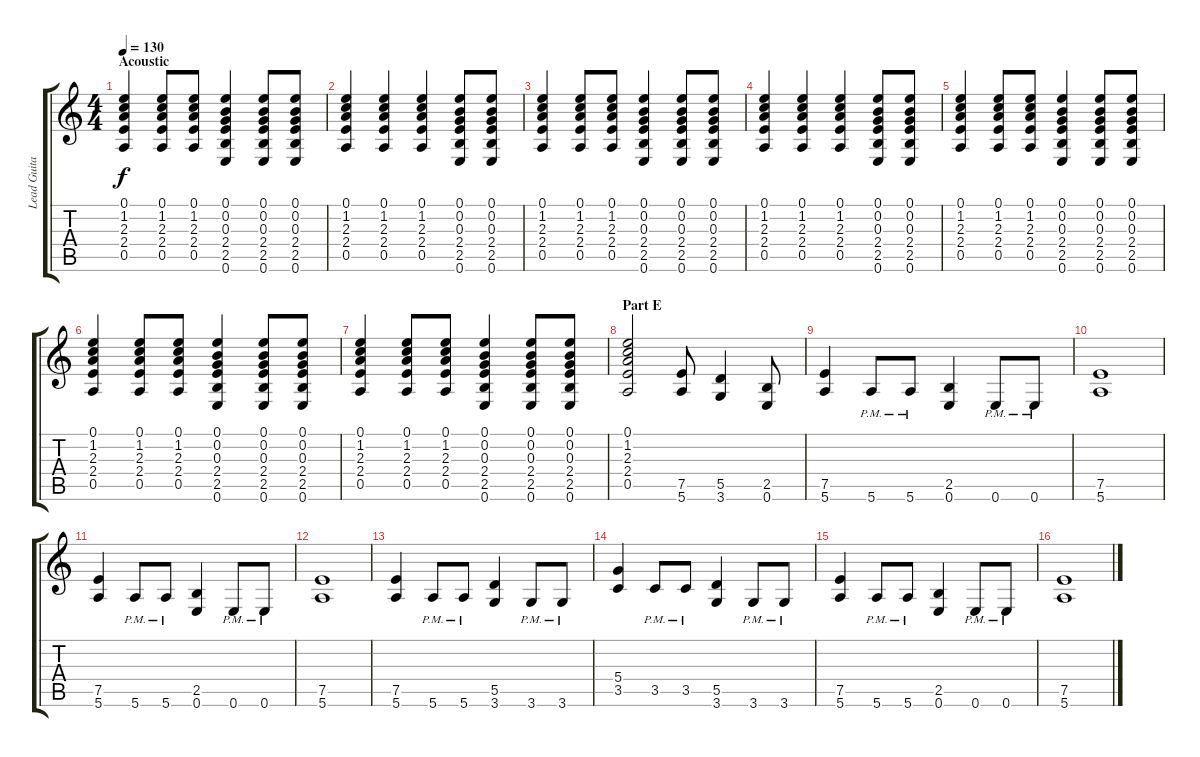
\track ("Lead Guitar" "Lead Guita") {instrument distortionguitar}
\staff {score tabs}
\tuning (E4 B3 G3 D3 A2 E2) {hide}
\ts (4 4)
\section ("" "Acoustic")
\tempo 130
\clef g2
\ks c
(0.1 1.2 2.3 2.4 0.5).4{dy f volume 8 instrument acousticguitarsteel} (0.1 1.2 2.3 2.4 0.5).8 (0.1 1.2 2.3 2.4 0.5).8 (0.1 0.2 0.3 2.4 2.5 0.6).4 (0.1 0.2 0.3 2.4 2.5 0.6).8 (0.1 0.2 0.3 2.4 2.5 0.6).8 |
(0.1 1.2 2.3 2.4 0.5).4 (0.1 1.2 2.3 2.4 0.5).4 (0.1 1.2 2.3 2.4 0.5).4 (0.1 0.2 0.3 2.4 2.5 0.6).8 (0.1 0.2 0.3 2.4 2.5 0.6).8 |
(0.1 1.2 2.3 2.4 0.5).4 (0.1 1.2 2.3 2.4 0.5).8 (0.1 1.2 2.3 2.4 0.5).8 (0.1 0.2 0.3 2.4 2.5 0.6).4 (0.1 0.2 0.3 2.4 2.5 0.6).8 (0.1 0.2 0.3 2.4 2.5 0.6).8 |
(0.1 1.2 2.3 2.4 0.5).4 (0.1 1.2 2.3 2.4 0.5).4 (0.1 1.2 2.3 2.4 0.5).4 (0.1 0.2 0.3 2.4 2.5 0.6).8 (0.1 0.2 0.3 2.4 2.5 0.6).8 |
(0.1 1.2 2.3 2.4 0.5).4 (0.1 1.2 2.3 2.4 0.5).8 (0.1 1.2 2.3 2.4 0.5).8 (0.1 0.2 0.3 2.4 2.5 0.6).4 (0.1 0.2 0.3 2.4 2.5 0.6).8 (0.1 0.2 0.3 2.4 2.5 0.6).8 |
(0.1 1.2 2.3 2.4 0.5).4 (0.1 1.2 2.3 2.4 0.5).8 (0.1 1.2 2.3 2.4 0.5).8 (0.1 0.2 0.3 2.4 2.5 0.6).4 (0.1 0.2 0.3 2.4 2.5 0.6).8 (0.1 0.2 0.3 2.4 2.5 0.6).8 |
(0.1 1.2 2.3 2.4 0.5).4 (0.1 1.2 2.3 2.4 0.5).8 (0.1 1.2 2.3 2.4 0.5).8 (0.1 0.2 0.3 2.4 2.5 0.6).4 (0.1 0.2 0.3 2.4 2.5 0.6).8 (0.1 0.2 0.3 2.4 2.5 0.6).8 |
\section ("" "Part E")
(0.1 1.2 2.3 2.4 0.5).2 (7.5 5.6).8{volume 16 instrument distortionguitar} (5.5 3.6).4 (2.5 0.6).8 |
(7.5 5.6).4 5.6{pm}.8 5.6{pm}.8 (2.5 0.6).4 0.6{pm}.8 0.6{pm}.8 |
(7.5 5.6).1 |
(7.5 5.6).4 5.6{pm}.8 5.6{pm}.8 (2.5 0.6).4 0.6{pm}.8 0.6{pm}.8 |
(7.5 5.6).1 |
(7.5 5.6).4 5.6{pm}.8 5.6{pm}.8 (5.5 3.6).4 3.6{pm}.8 3.6{pm}.8 |
(5.4 3.5).4 3.5{pm}.8 3.5{pm}.8 (5.5 3.6).4 3.6{pm}.8 3.6{pm}.8 |
(7.5 5.6).4 5.6{pm}.8 5.6{pm}.8 (2.5 0.6).4 0.6{pm}.8 0.6{pm}.8 |
(7.5 5.6).1
